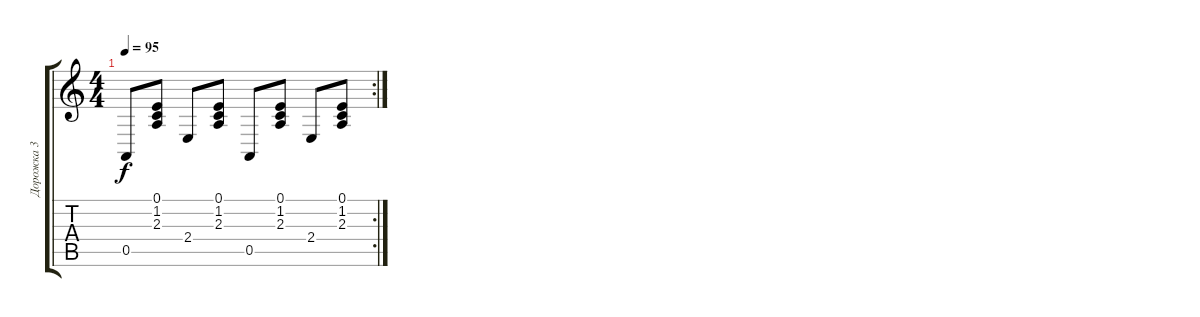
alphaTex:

\track ("Дорожка 3" "Дорожка 3") {solo instrument rockorgan}
\staff {score tabs}
\tuning (E4 B3 G3 D3 A2 E2) {hide}
\rc 2
\ts (4 4)
\tempo 95
\clef g2
\ks c
0.5.8{dy f} (0.1 1.2 2.3).8 2.4.8 (0.1 1.2 2.3).8 0.5.8 (0.1 1.2 2.3).8 2.4.8 (0.1 1.2 2.3).8
